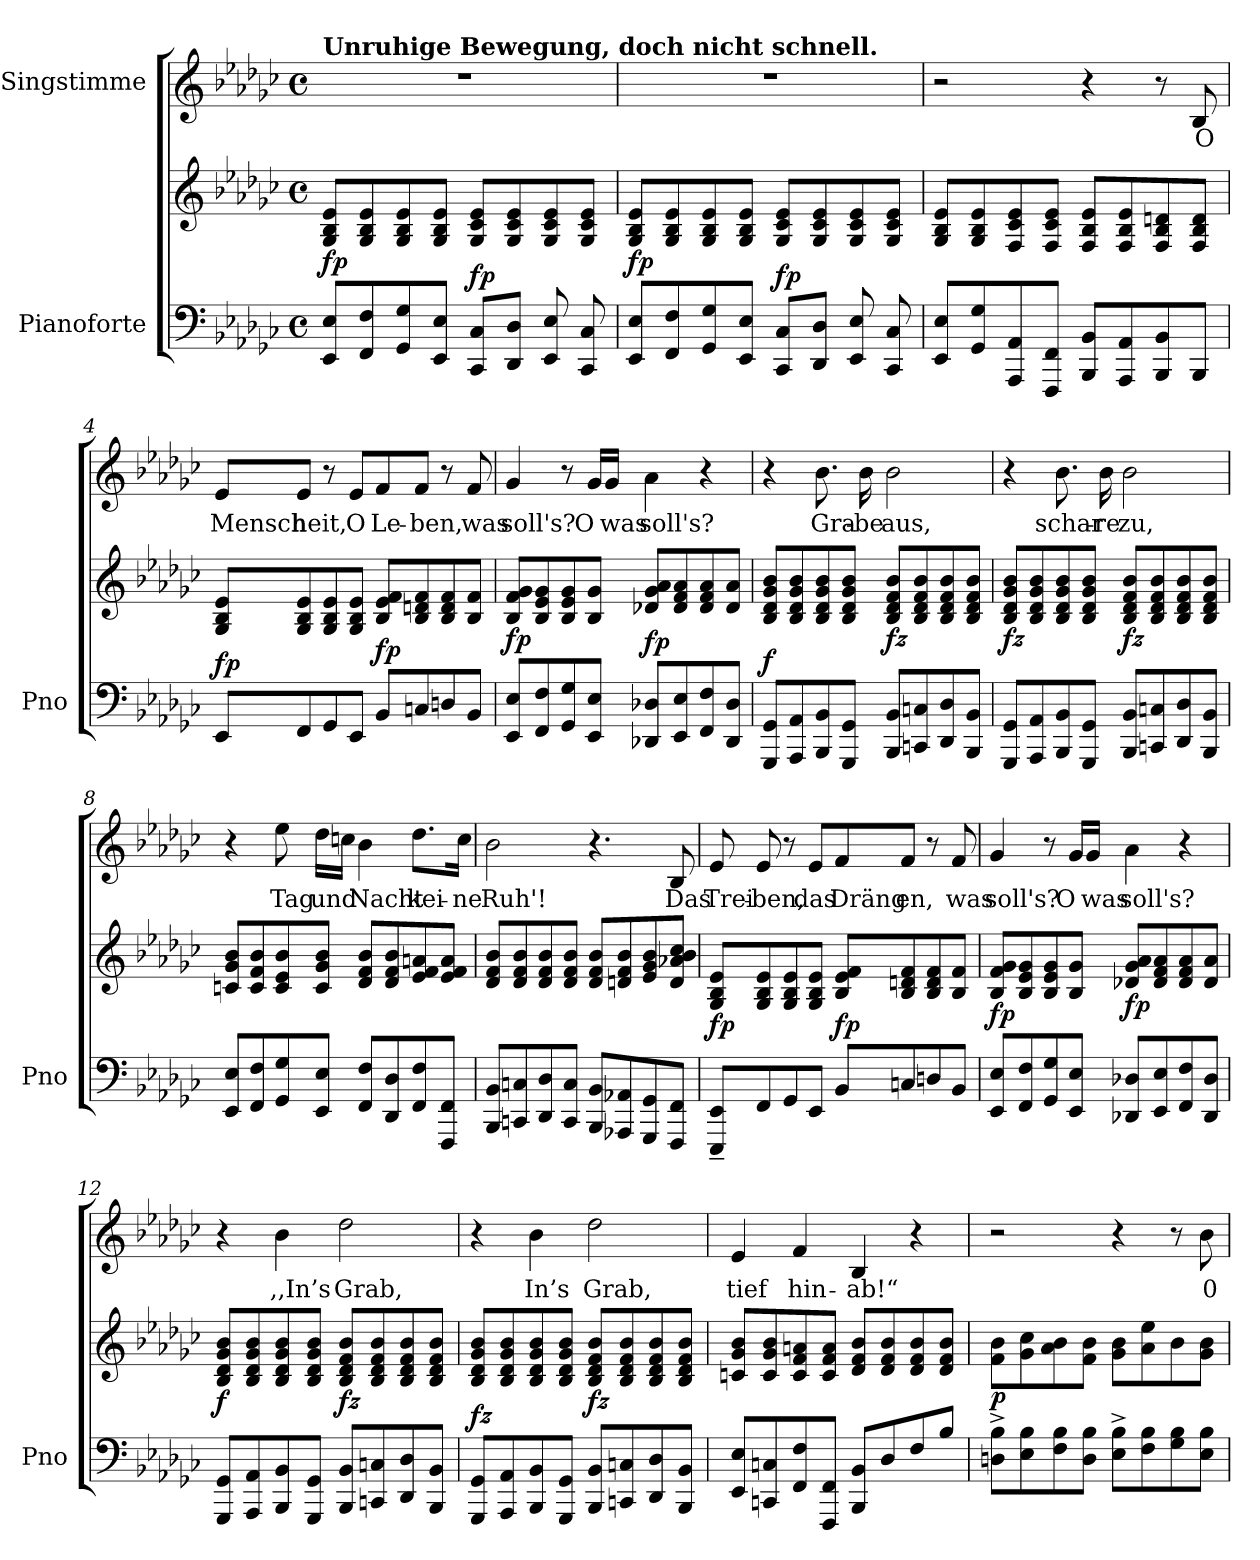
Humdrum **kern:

**kern	**kern	**dynam	**kern	**text
*part2	*part2	*part2	*part1	*part1
*staff3	*staff2	*staff2/3	*staff1	*staff1
*I"Pianoforte	*	*	*I"Singstimme	*
*I'Pno	*	*	*	*
*clefF4	*clefG2	*	*clefG2	*
*k[b-e-a-d-g-c-]	*k[b-e-a-d-g-c-]	*	*k[b-e-a-d-g-c-]	*
*M2/2	*M2/2	*	*M2/2	*
*met(c)	*met(c)	*	*met(c)	*
=1	=1	=1	=1	=1
!	!	!	!LO:TX:a:B:t=Unruhige Bewegung, doch nicht schnell.	!
!	!	!LO:DY:a=2	!	!
8EE-/ 8E-/L	8G-/ 8B-/ 8e-/L	fp	1r	.
8FF/ 8F/	8G-/ 8B-/ 8e-/	.	.	.
8GG-/ 8G-/	8G-/ 8B-/ 8e-/	.	.	.
8EE-/ 8E-/J	8G-/ 8B-/ 8e-/J	.	.	.
!	!	!LO:DY:a=2	!	!
8CC-/ 8C-/L	8G-/ 8c-/ 8e-/L	fp	.	.
8DD-/ 8D-/J	8G-/ 8c-/ 8e-/	.	.	.
8EE-/ 8E-/	8G-/ 8c-/ 8e-/	.	.	.
8CC-/ 8C-/	8G-/ 8c-/ 8e-/J	.	.	.
=2	=2	=2	=2	=2
!	!	!LO:DY:a=2	!	!
8EE-/ 8E-/L	8G-/ 8B-/ 8e-/L	fp	1r	.
8FF/ 8F/	8G-/ 8B-/ 8e-/	.	.	.
8GG-/ 8G-/	8G-/ 8B-/ 8e-/	.	.	.
8EE-/ 8E-/J	8G-/ 8B-/ 8e-/J	.	.	.
!	!	!LO:DY:a=2	!	!
8CC-/ 8C-/L	8G-/ 8c-/ 8e-/L	fp	.	.
8DD-/ 8D-/J	8G-/ 8c-/ 8e-/	.	.	.
8EE-/ 8E-/	8G-/ 8c-/ 8e-/	.	.	.
8CC-/ 8C-/	8G-/ 8c-/ 8e-/J	.	.	.
=3	=3	=3	=3	=3
8EE-/ 8E-/L	8G-/ 8B-/ 8e-/L	.	2r	.
8GG-/ 8G-/	8G-/ 8B-/ 8e-/	.	.	.
8AAA-/ 8AA-/	8F/ 8c-/ 8e-/	.	.	.
8FFF/ 8FF/J	8F/ 8c-/ 8e-/J	.	.	.
8BBB-/ 8BB-/L	8F/ 8B-/ 8e-/L	.	4r	.
8AAA-/ 8AA-/	8F/ 8B-/ 8e-/	.	.	.
8BBB-/ 8BB-/	8F/ 8B-/ 8dn/	.	8r	.
!	!	!	!	!LO:LY:b
8BBB-/J	8F/ 8B-/ 8d/J	.	8B-/	O
!!LO:LB:g=z
=4	=4	=4	=4	=4
!	!	!LO:DY:a=2	!	!LO:LY:b
8EE-/L	8G-/ 8B-/ 8e-/L	fp	8e-/L	Mensch-
!	!	!	!	!LO:LY:b
8FF/	8G-/ 8B-/ 8e-/	.	8e-/J	-heit,
8GG-/	8G-/ 8B-/ 8e-/	.	8r	.
!	!	!	!	!LO:LY:b
8EE-/J	8G-/ 8B-/ 8e-/J	.	8e-/L	O
!	!	!LO:DY:a=2	!	!LO:LY:b
8BB-/L	8B-/ 8e-/ 8f/L	fp	8f/	Le-
!	!	!	!	!LO:LY:b
8Cn/	8B-/ 8dn/ 8f/	.	8f/J	-ben,
8Dn/	8B-/ 8d/ 8f/	.	8r	.
!	!	!	!	!LO:LY:b
8BB-/J	8B-/ 8f/J	.	8f/	was
=5	=5	=5	=5	=5
!	!	!LO:DY:a=2	!	!LO:LY:b
8EE-/ 8E-/L	8B-/ 8f/ 8g-/L	fp	4g-/	soll's?
8FF/ 8F/	8B-/ 8e-/ 8g-/	.	.	.
8GG-/ 8G-/	8B-/ 8e-/ 8g-/	.	8r	.
!	!	!	!	!LO:LY:b
8EE-/ 8E-/J	8B-/ 8g-/J	.	16g-/LL	O
!	!	!	!	!LO:LY:b
.	.	.	16g-/JJ	was
!	!	!LO:DY:a=2	!	!LO:LY:b
8DD-X/ 8D-X/L	8d-X/ 8g-/ 8a-/L	fp	4a-\	soll's?
8EE-/ 8E-/	8d-/ 8f/ 8a-/	.	.	.
8FF/ 8F/	8d-/ 8f/ 8a-/	.	4r	.
8DD-/ 8D-/J	8d-/ 8a-/J	.	.	.
=6	=6	=6	=6	=6
!	!	!LO:DY:a=2	!	!
8GGG-/ 8GG-/L	8B-/ 8d-/ 8g-/ 8b-/L	f	4r	.
8AAA-/ 8AA-/	8B-/ 8d-/ 8g-/ 8b-/	.	.	.
!	!	!	!	!LO:LY:b
8BBB-/ 8BB-/	8B-/ 8d-/ 8g-/ 8b-/	.	8.b-\	Gra-
8GGG-/ 8GG-/J	8B-/ 8d-/ 8g-/ 8b-/J	.	.	.
!	!	!	!	!LO:LY:b
.	.	.	16b-\	-be
!	!	!LO:DY:b	!	!LO:LY:b
8BBB-/ 8BB-/L	8B-/ 8d-/ 8f/ 8b-/L	fz	2b-\	aus,
8CCn/ 8Cn/	8B-/ 8d-/ 8f/ 8b-/	.	.	.
8DD-/ 8D-/	8B-/ 8d-/ 8f/ 8b-/	.	.	.
8BBB-/ 8BB-/J	8B-/ 8d-/ 8f/ 8b-/J	.	.	.
!!LO:LB:g=z
=7	=7	=7	=7	=7
!	!	!LO:DY:b	!	!
8GGG-/ 8GG-/L	8B-/ 8d-/ 8g-/ 8b-/L	fz	4r	.
8AAA-/ 8AA-/	8B-/ 8d-/ 8g-/ 8b-/	.	.	.
!	!	!	!	!LO:LY:b
8BBB-/ 8BB-/	8B-/ 8d-/ 8g-/ 8b-/	.	8.b-\	schar-
8GGG-/ 8GG-/J	8B-/ 8d-/ 8g-/ 8b-/J	.	.	.
!	!	!	!	!LO:LY:b
.	.	.	16b-\	-re
!	!	!LO:DY:b	!	!LO:LY:b
8BBB-/ 8BB-/L	8B-/ 8d-/ 8f/ 8b-/L	fz	2b-\	zu,
8CCn/ 8Cn/	8B-/ 8d-/ 8f/ 8b-/	.	.	.
8DD-/ 8D-/	8B-/ 8d-/ 8f/ 8b-/	.	.	.
8BBB-/ 8BB-/J	8B-/ 8d-/ 8f/ 8b-/J	.	.	.
=8	=8	=8	=8	=8
8EE-/ 8E-/L	8cn/ 8g-/ 8b-/L	.	4r	.
8FF/ 8F/	8c/ 8f/ 8b-/	.	.	.
!	!	!	!	!LO:LY:b
8GG-/ 8G-/	8c/ 8e-/ 8b-/	.	8ee-\	Tag
!	!	!	!	!LO:LY:b
8EE-/ 8E-/J	8c/ 8g-/ 8b-/J	.	16dd-\LL	und
.	.	.	16ccn\JJ	.
!	!	!	!	!LO:LY:b
8FF/ 8F/L	8d-/ 8f/ 8b-/L	.	4b-\	Nacht
8DD-/ 8D-/	8d-/ 8f/ 8b-/	.	.	.
!	!	!	!	!LO:LY:b
8FF/ 8F/	8e-/ 8f/ 8an/	.	8.dd-\L	kei-
8FFF/ 8FF/J	8e-/ 8f/ 8a/J	.	.	.
!	!	!	!	!LO:LY:b
.	.	.	16cc\Jk	-ne
=9	=9	=9	=9	=9
!	!	!	!	!LO:LY:b
8BBB-/ 8BB-/L	8d-/ 8f/ 8b-/L	.	2b-\	Ruh'!
8CCn/ 8Cn/	8d-/ 8f/ 8b-/	.	.	.
8DD-/ 8D-/	8d-/ 8f/ 8b-/	.	.	.
8CC/ 8C/J	8d-/ 8f/ 8b-/J	.	.	.
8BBB-/ 8BB-/L	8d-/ 8f/ 8b-/L	.	4.r	.
8AAA-X/ 8AA-X/	8dn/ 8f/ 8b-/	.	.	.
8GGG-/ 8GG-/	8e-/ 8g-/ 8b-/	.	.	.
!	!	!	!	!LO:LY:b
8FFF/ 8FF/J	8d/ 8a-X/ 8b-/ 8cc-/J	.	8B-/	Das
!!LO:LB:g=z
=10	=10	=10	=10	=10
!	!	!LO:DY:b	!	!LO:LY:b
8EEE-/~ 8EE-/~L	8G-/ 8B-/ 8e-/L	fp	8e-/	Trei-
!	!	!	!	!LO:LY:b
8FF/	8G-/ 8B-/ 8e-/	.	8e-/	-ben,
8GG-/	8G-/ 8B-/ 8e-/	.	8r	.
!	!	!	!	!LO:LY:b
8EE-/J	8G-/ 8B-/ 8e-/J	.	8e-/L	das
!	!	!LO:DY:b	!	!LO:LY:b
8BB-/L	8B-/ 8e-/ 8f/L	fp	8f/	Dräng-
!	!	!	!	!LO:LY:b
8Cn/	8B-/ 8dn/ 8f/	.	8f/J	-en,
8Dn/	8B-/ 8d/ 8f/	.	8r	.
!	!	!	!	!LO:LY:b
8BB-/J	8B-/ 8f/J	.	8f/	was
=11	=11	=11	=11	=11
!	!	!LO:DY:b	!	!LO:LY:b
8EE-/ 8E-/L	8B-/ 8f/ 8g-/L	fp	4g-/	soll's?
8FF/ 8F/	8B-/ 8e-/ 8g-/	.	.	.
8GG-/ 8G-/	8B-/ 8e-/ 8g-/	.	8r	.
!	!	!	!	!LO:LY:b
8EE-/ 8E-/J	8B-/ 8g-/J	.	16g-/LL	O
!	!	!	!	!LO:LY:b
.	.	.	16g-/JJ	was
!	!	!LO:DY:b	!	!LO:LY:b
8DD-X/ 8D-X/L	8d-X/ 8g-/ 8a-/L	fp	4a-\	soll's?
8EE-/ 8E-/	8d-/ 8f/ 8a-/	.	.	.
8FF/ 8F/	8d-/ 8f/ 8a-/	.	4r	.
8DD-/ 8D-/J	8d-/ 8a-/J	.	.	.
=12	=12	=12	=12	=12
!	!	!LO:DY:b	!	!
8GGG-/ 8GG-/L	8B-/ 8d-/ 8g-/ 8b-/L	f	4r	.
8AAA-/ 8AA-/	8B-/ 8d-/ 8g-/ 8b-/	.	.	.
!	!	!	!	!LO:LY:b
8BBB-/ 8BB-/	8B-/ 8d-/ 8g-/ 8b-/	.	4b-\	,,In’s
8GGG-/ 8GG-/J	8B-/ 8d-/ 8g-/ 8b-/J	.	.	.
!	!	!LO:DY:b	!	!LO:LY:b
8BBB-/ 8BB-/L	8B-/ 8d-/ 8f/ 8b-/L	fz	2dd-\	Grab,
8CCn/ 8Cn/	8B-/ 8d-/ 8f/ 8b-/	.	.	.
8DD-/ 8D-/	8B-/ 8d-/ 8f/ 8b-/	.	.	.
8BBB-/ 8BB-/J	8B-/ 8d-/ 8f/ 8b-/J	.	.	.
!!LO:PB:g=z
=13	=13	=13	=13	=13
!	!	!LO:DY:a=2	!	!
8GGG-/ 8GG-/L	8B-/ 8d-/ 8g-/ 8b-/L	fz	4r	.
8AAA-/ 8AA-/	8B-/ 8d-/ 8g-/ 8b-/	.	.	.
!	!	!	!	!LO:LY:b
8BBB-/ 8BB-/	8B-/ 8d-/ 8g-/ 8b-/	.	4b-\	In’s
8GGG-/ 8GG-/J	8B-/ 8d-/ 8g-/ 8b-/J	.	.	.
!	!	!LO:DY:b	!	!LO:LY:b
8BBB-/ 8BB-/L	8B-/ 8d-/ 8f/ 8b-/L	fz	2dd-\	Grab,
8CCn/ 8Cn/	8B-/ 8d-/ 8f/ 8b-/	.	.	.
8DD-/ 8D-/	8B-/ 8d-/ 8f/ 8b-/	.	.	.
8BBB-/ 8BB-/J	8B-/ 8d-/ 8f/ 8b-/J	.	.	.
=14	=14	=14	=14	=14
!	!	!	!	!LO:LY:b
8EE-/ 8E-/L	8cn/ 8g-/ 8b-/L	.	4e-/	tief
8CCn/ 8Cn/	8c/ 8g-/ 8b-/	.	.	.
!	!	!	!	!LO:LY:b
8FF/ 8F/	8c/ 8f/ 8an/	.	4f/	hin-
8FFF/ 8FF/J	8c/ 8f/ 8a/J	.	.	.
!	!	!	!	!LO:LY:b
8BBB-/ 8BB-/L	8d-/ 8f/ 8b-/L	.	4B-/	-ab!“
8D-/	8d-/ 8f/ 8b-/	.	.	.
8F/	8d-/ 8f/ 8b-/	.	4r	.
8B-/J	8d-/ 8f/ 8b-/J	.	.	.
=15	=15	=15	=15	=15
!	!	!LO:DY:b	!	!
8Dn\^ 8B-\^L	8f\ 8b-\L	p	2r	.
8E-\ 8B-\	8g-\ 8cc-\	.	.	.
8F\ 8B-\	8a-\ 8b-\	.	.	.
8D\ 8B-\J	8f\ 8b-\J	.	.	.
8E-\^ 8B-\^L	8g-\ 8b-\L	.	4r	.
8F\ 8B-\	8a-\ 8ee-\	.	.	.
8G-\ 8B-\	8b-\	.	8r	.
!	!	!	!	!LO:LY:b
8E-\ 8B-\J	8g-\ 8b-\J	.	8b-\	0
=	=	=	=	=
*-	*-	*-	*-	*-
